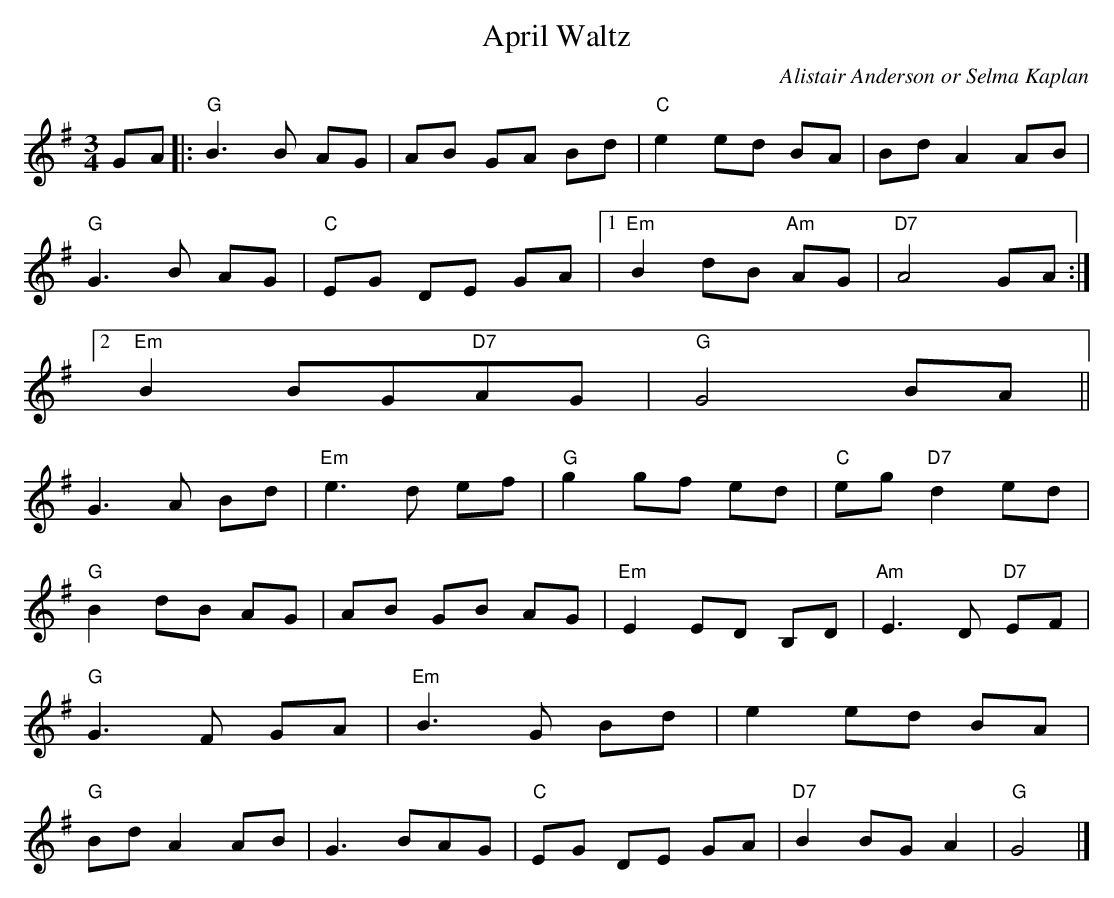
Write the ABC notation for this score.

X:1
T:April Waltz
M:3/4
L:1/8
C:Alistair Anderson or Selma Kaplan
K:G
GA|:"G"B3B AG|AB GA Bd|"C"e2 ed BA|Bd A2 AB|
"G"G3 B AG|"C"EG DE GA|[1 "Em"B2 dB "Am"AG|"D7"A4 GA:|
[2 "Em"B2 BG"D7"AG|"G"G4 BA||
G3 A Bd|"Em"e3 d ef|"G"g2 gf ed|"C"eg"D7"d2 ed|
"G"B2 dB AG|AB GB AG|"Em"E2 ED B,D|"Am"E3 D "D7"EF|
"G"G3 F GA|"Em"B3 G Bd|e2 ed BA|
"G"Bd A2 AB|G3 BAG|"C"EG DE GA|"D7"B2 BG A2|"G"G4|]
